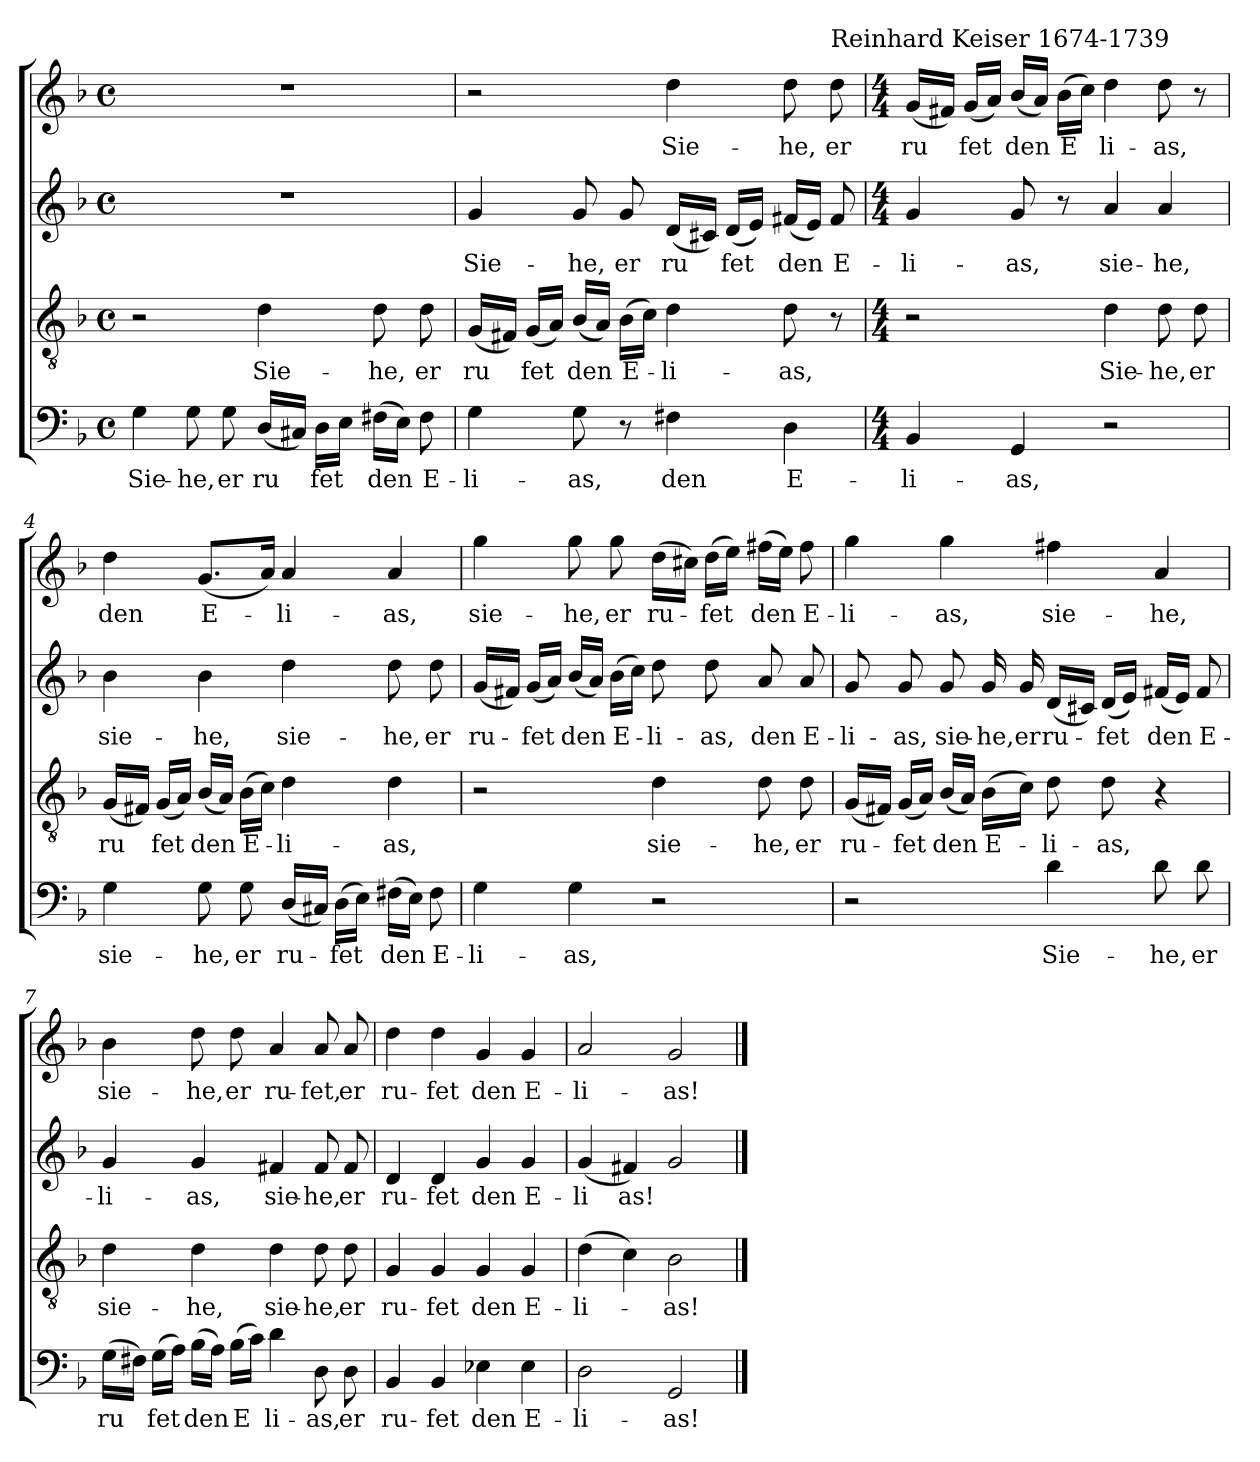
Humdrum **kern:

**kern	**text	**kern	**text	**kern	**text	**kern	**text
*part4	*part4	*part3	*part3	*part2	*part2	*part1	*part1
*staff4	*staff4	*staff3	*staff3	*staff2	*staff2	*staff1	*staff1
*clefF4	*	*clefGv2	*	*clefG2	*	*clefG2	*
*k[b-]	*	*k[b-]	*	*k[b-]	*	*k[b-]	*
*F:	*	*F:	*	*F:	*	*F:	*
*M4/4	*	*M4/4	*	*M4/4	*	*M4/4	*
*met(c)	*	*met(c)	*	*met(c)	*	*met(c)	*
=1	=1	=1	=1	=1	=1	=1	=1
!	!LO:LY:b	!	!	!	!	!	!
4G\	Sie-	2r	.	1r	.	1r	.
!	!LO:LY:b	!	!	!	!	!	!
8G\	-he,	.	.	.	.	.	.
!	!LO:LY:b	!	!	!	!	!	!
8G\	er	.	.	.	.	.	.
!	!LO:LY:b	!	!LO:LY:b	!	!	!	!
(<16D/LL	ru	4d\	Sie-	.	.	.	.
16C#X/JJ)	.	.	.	.	.	.	.
!	!LO:LY:b	!	!	!	!	!	!
16D\LL	fet	.	.	.	.	.	.
16E\JJ	.	.	.	.	.	.	.
!	!LO:LY:b	!	!LO:LY:b	!	!	!	!
(>16F#X\LL	den	8d\	-he,	.	.	.	.
16E\JJ)	.	.	.	.	.	.	.
!	!LO:LY:b	!	!LO:LY:b	!	!	!	!
8F#\	E-	8d\	er	.	.	.	.
=2	=2	=2	=2	=2	=2	=2	=2
!	!LO:LY:b	!	!LO:LY:b	!	!LO:LY:b	!	!
4G\	-li-	(<16G/LL	ru	4g/	Sie-	2r	.
.	.	16F#X/JJ)	.	.	.	.	.
!	!	!	!LO:LY:b	!	!	!	!
.	.	(<16G/LL	fet	.	.	.	.
.	.	16A/JJ)	.	.	.	.	.
!	!LO:LY:b	!	!LO:LY:b	!	!LO:LY:b	!	!
8G\	-as,	(<16B-/LL	den	8g/	-he,	.	.
.	.	16A/JJ)	.	.	.	.	.
!	!	!	!LO:LY:b	!	!LO:LY:b	!	!
8r	.	(>16B-\LL	E-	8g/	er	.	.
.	.	16c\JJ)	.	.	.	.	.
!	!LO:LY:b	!	!LO:LY:b	!	!LO:LY:b	!	!LO:LY:b
4F#X\	den	4d\	-li-	(<16d/LL	ru	4dd\	Sie-
.	.	.	.	16c#X/JJ)	.	.	.
!	!	!	!	!	!LO:LY:b	!	!
.	.	.	.	(<16d/LL	fet	.	.
.	.	.	.	16e/JJ)	.	.	.
!	!LO:LY:b	!	!LO:LY:b	!	!LO:LY:b	!	!LO:LY:b
4D\	E-	8d\	-as,	(<16f#X/LL	den	8dd\	-he,
.	.	.	.	16e/JJ)	.	.	.
!	!	!	!	!	!	!LO:TX:a:t=Reinhard Keiser 1674-1739	!
!	!	!	!	!	!LO:LY:b	!	!LO:LY:b
.	.	8r	.	8f#/	E-	8dd\	er
!!LO:LB:g=z
=3	=3	=3	=3	=3	=3	=3	=3
*M4/4	*	*M4/4	*	*M4/4	*	*M4/4	*
!	!LO:LY:b	!	!	!	!LO:LY:b	!	!LO:LY:b
4BB-/	-li-	2r	.	4g/	-li-	(<16g/LL	ru
.	.	.	.	.	.	16f#X/JJ)	.
!	!	!	!	!	!	!	!LO:LY:b
.	.	.	.	.	.	(<16g/LL	fet
.	.	.	.	.	.	16a/JJ)	.
!	!LO:LY:b	!	!	!	!LO:LY:b	!	!LO:LY:b
4GG/	-as,	.	.	8g/	-as,	(<16b-/LL	den
.	.	.	.	.	.	16a/JJ)	.
!	!	!	!	!	!	!	!LO:LY:b
.	.	.	.	8r	.	(>16b-\LL	E
.	.	.	.	.	.	16cc\JJ)	.
!	!	!	!LO:LY:b	!	!LO:LY:b	!	!LO:LY:b
2r	.	4d\	Sie-	4a/	sie-	4dd\	li-
!	!	!	!LO:LY:b	!	!LO:LY:b	!	!LO:LY:b
.	.	8d\	-he,	4a/	-he,	8dd\	-as,
!	!	!	!LO:LY:b	!	!	!	!
.	.	8d\	er	.	.	8r	.
=4	=4	=4	=4	=4	=4	=4	=4
!	!LO:LY:b	!	!LO:LY:b	!	!LO:LY:b	!	!LO:LY:b
4G\	sie-	(<16G/LL	ru	4b-\	sie-	4dd\	den
.	.	16F#X/JJ)	.	.	.	.	.
!	!	!	!LO:LY:b	!	!	!	!
.	.	(<16G/LL	fet	.	.	.	.
.	.	16A/JJ)	.	.	.	.	.
!	!LO:LY:b	!	!LO:LY:b	!	!LO:LY:b	!	!LO:LY:b
8G\	-he,	(<16B-/LL	den	4b-\	-he,	(<8.g/L	E-
.	.	16A/JJ)	.	.	.	.	.
!	!LO:LY:b	!	!LO:LY:b	!	!	!	!
8G\	er	(>16B-\LL	E-	.	.	.	.
.	.	16c\JJ)	.	.	.	16a/Jk)	.
!	!LO:LY:b	!	!LO:LY:b	!	!LO:LY:b	!	!LO:LY:b
(<16D/LL	ru-	4d\	-li-	4dd\	sie-	4a/	-li-
16C#X/JJ)	.	.	.	.	.	.	.
!	!LO:LY:b	!	!	!	!	!	!
(>16D\LL	-fet	.	.	.	.	.	.
16E\JJ)	.	.	.	.	.	.	.
!	!LO:LY:b	!	!LO:LY:b	!	!LO:LY:b	!	!LO:LY:b
(>16F#X\LL	den	4d\	-as,	8dd\	-he,	4a/	-as,
16E\JJ)	.	.	.	.	.	.	.
!	!LO:LY:b	!	!	!	!LO:LY:b	!	!
8F#\	E-	.	.	8dd\	er	.	.
=5	=5	=5	=5	=5	=5	=5	=5
!	!LO:LY:b	!	!	!	!LO:LY:b	!	!LO:LY:b
4G\	-li-	2r	.	(<16g/LL	ru-	4gg\	sie-
.	.	.	.	16f#X/JJ)	.	.	.
!	!	!	!	!	!LO:LY:b	!	!
.	.	.	.	(<16g/LL	-fet	.	.
.	.	.	.	16a/JJ)	.	.	.
!	!LO:LY:b	!	!	!	!LO:LY:b	!	!LO:LY:b
4G\	-as,	.	.	(<16b-/LL	den	8gg\	-he,
.	.	.	.	16a/JJ)	.	.	.
!	!	!	!	!	!LO:LY:b	!	!LO:LY:b
.	.	.	.	(>16b-\LL	E-	8gg\	er
.	.	.	.	16cc\JJ)	.	.	.
!	!	!	!LO:LY:b	!	!LO:LY:b	!	!LO:LY:b
2r	.	4d\	sie-	8dd\	-li-	(>16dd\LL	ru-
.	.	.	.	.	.	16cc#X\JJ)	.
!	!	!	!	!	!LO:LY:b	!	!LO:LY:b
.	.	.	.	8dd\	-as,	(>16dd\LL	-fet
.	.	.	.	.	.	16ee\JJ)	.
!	!	!	!LO:LY:b	!	!LO:LY:b	!	!LO:LY:b
.	.	8d\	-he,	8a/	den	(>16ff#X\LL	den
.	.	.	.	.	.	16ee\JJ)	.
!	!	!	!LO:LY:b	!	!LO:LY:b	!	!LO:LY:b
.	.	8d\	er	8a/	E-	8ff#\	E-
!!LO:LB:g=z
=6	=6	=6	=6	=6	=6	=6	=6
!	!	!	!LO:LY:b	!	!LO:LY:b	!	!LO:LY:b
2r	.	(<16G/LL	ru-	8g/	-li-	4gg\	-li-
.	.	16F#X/JJ)	.	.	.	.	.
!	!	!	!LO:LY:b	!	!LO:LY:b	!	!
.	.	(<16G/LL	-fet	8g/	-as,	.	.
.	.	16A/JJ)	.	.	.	.	.
!	!	!	!LO:LY:b	!	!LO:LY:b	!	!LO:LY:b
.	.	(<16B-/LL	den	8g/	sie-	4gg\	-as,
.	.	16A/JJ)	.	.	.	.	.
!	!	!	!LO:LY:b	!	!LO:LY:b	!	!
.	.	(>16B-\LL	E-	16g/	-he,	.	.
!	!	!	!	!	!LO:LY:b	!	!
.	.	16c\JJ)	.	16g/	er	.	.
!	!LO:LY:b	!	!LO:LY:b	!	!LO:LY:b	!	!LO:LY:b
4d\	Sie-	8d\	-li-	(<16d/LL	ru-	4ff#X\	sie-
.	.	.	.	16c#X/JJ)	.	.	.
!	!	!	!LO:LY:b	!	!LO:LY:b	!	!
.	.	8d\	-as,	(<16d/LL	-fet	.	.
.	.	.	.	16e/JJ)	.	.	.
!	!LO:LY:b	!	!	!	!LO:LY:b	!	!LO:LY:b
8d\	-he,	4r	.	(<16f#X/LL	den	4a/	-he,
.	.	.	.	16e/JJ)	.	.	.
!	!LO:LY:b	!	!	!	!LO:LY:b	!	!
8d\	er	.	.	8f#/	E-	.	.
=7	=7	=7	=7	=7	=7	=7	=7
!	!LO:LY:b	!	!LO:LY:b	!	!LO:LY:b	!	!LO:LY:b
(>16G\LL	ru	4d\	sie-	4g/	-li-	4b-\	sie-
16F#X\JJ)	.	.	.	.	.	.	.
!	!LO:LY:b	!	!	!	!	!	!
(>16G\LL	fet	.	.	.	.	.	.
16A\JJ)	.	.	.	.	.	.	.
!	!LO:LY:b	!	!LO:LY:b	!	!LO:LY:b	!	!LO:LY:b
(>16B-\LL	den	4d\	-he,	4g/	-as,	8dd\	-he,
16A\JJ)	.	.	.	.	.	.	.
!	!LO:LY:b	!	!	!	!	!	!LO:LY:b
(>16B-\LL	E	.	.	.	.	8dd\	er
16c\JJ)	.	.	.	.	.	.	.
!	!LO:LY:b	!	!LO:LY:b	!	!LO:LY:b	!	!LO:LY:b
4d\	li-	4d\	sie-	4f#X/	sie-	4a/	ru-
!	!LO:LY:b	!	!LO:LY:b	!	!LO:LY:b	!	!LO:LY:b
8D\	-as,	8d\	-he,	8f#/	-he,	8a/	-fet,
!	!LO:LY:b	!	!LO:LY:b	!	!LO:LY:b	!	!LO:LY:b
8D\	er	8d\	er	8f#/	er	8a/	er
=8	=8	=8	=8	=8	=8	=8	=8
!	!LO:LY:b	!	!LO:LY:b	!	!LO:LY:b	!	!LO:LY:b
4BB-/	ru-	4G/	ru-	4d/	ru-	4dd\	ru-
!	!LO:LY:b	!	!LO:LY:b	!	!LO:LY:b	!	!LO:LY:b
4BB-/	-fet	4G/	-fet	4d/	-fet	4dd\	-fet
!	!LO:LY:b	!	!LO:LY:b	!	!LO:LY:b	!	!LO:LY:b
4E-X\	den	4G/	den	4g/	den	4g/	den
!	!LO:LY:b	!	!LO:LY:b	!	!LO:LY:b	!	!LO:LY:b
4E-\	E-	4G/	E-	4g/	E-	4g/	E-
=9	=9	=9	=9	=9	=9	=9	=9
!	!LO:LY:b	!	!LO:LY:b	!	!LO:LY:b	!	!LO:LY:b
2D\	-li-	(>4d\	-li-	(<4g/	-li	2a/	-li-
!	!	!	!	!	!LO:LY:b	!	!
.	.	4c\)	.	4f#X/)	as!	.	.
!	!LO:LY:b	!	!LO:LY:b	!	!	!	!LO:LY:b
2GG/	-as!	2B-\	-as!	2g/	.	2g/	-as!
==	==	==	==	==	==	==	==
*-	*-	*-	*-	*-	*-	*-	*-
